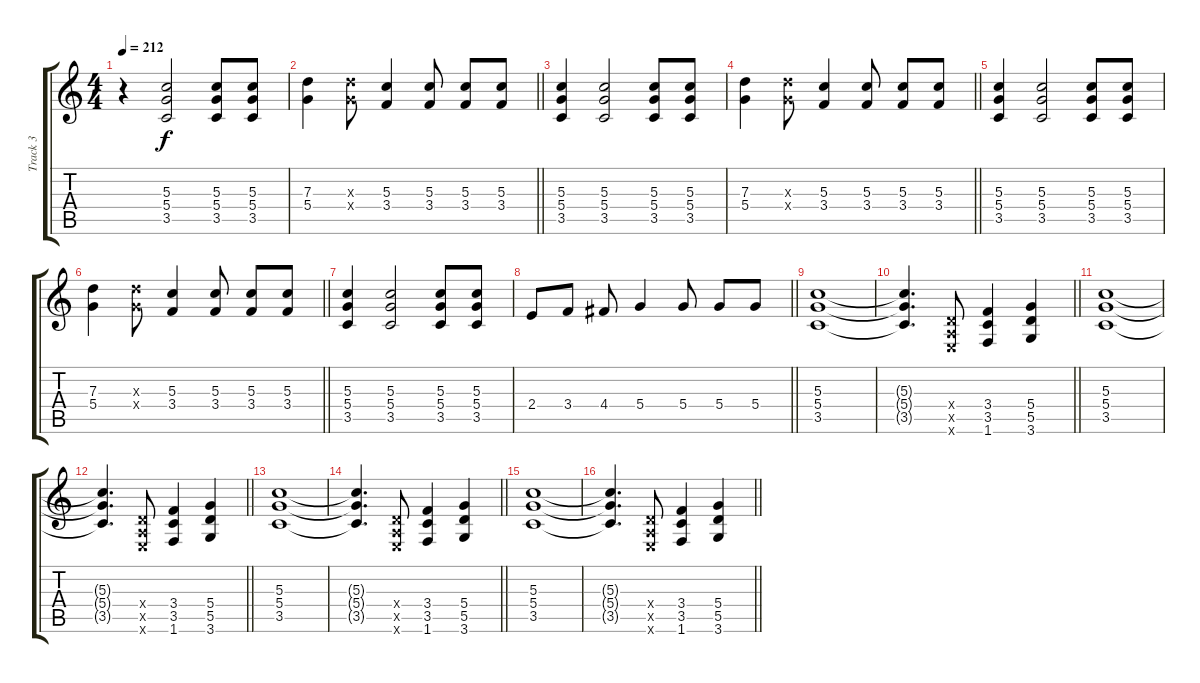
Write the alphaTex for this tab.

\track ("Track 3" "Track 3") {instrument distortionguitar}
\staff {score tabs}
\tuning (E4 B3 G3 D3 A2 E2) {hide}
\ts (4 4)
\tempo 212
\clef g2
\ks c
r.4{dy f} (5.3 5.4 3.5).2 (5.3 5.4 3.5).8 (5.3 5.4 3.5).8 |
\barLineRight lightlight
(7.3 5.4).4 (7.3{x} 5.4{x}).8 (5.3 3.4).4 (5.3 3.4).8 (5.3 3.4).8 (5.3 3.4).8 |
(5.3 5.4 3.5).4 (5.3 5.4 3.5).2 (5.3 5.4 3.5).8 (5.3 5.4 3.5).8 |
\barLineRight lightlight
(7.3 5.4).4 (7.3{x} 5.4{x}).8 (5.3 3.4).4 (5.3 3.4).8 (5.3 3.4).8 (5.3 3.4).8 |
(5.3 5.4 3.5).4 (5.3 5.4 3.5).2 (5.3 5.4 3.5).8 (5.3 5.4 3.5).8 |
\barLineRight lightlight
(7.3 5.4).4 (7.3{x} 5.4{x}).8 (5.3 3.4).4 (5.3 3.4).8 (5.3 3.4).8 (5.3 3.4).8 |
(5.3 5.4 3.5).4 (5.3 5.4 3.5).2 (5.3 5.4 3.5).8 (5.3 5.4 3.5).8 |
\barLineRight lightlight
2.4.8 3.4.8 4.4.8 5.4.4 5.4.8 5.4.8 5.4.8 |
(5.3 5.4 3.5).1 |
\barLineRight lightlight
(5.3{t} 5.4{t} 3.5{t}).4{d} (0.4{x} 0.5{x} 0.6{x}).8 (3.4 3.5 1.6).4 (5.4 5.5 3.6).4 |
(5.3 5.4 3.5).1 |
\barLineRight lightlight
(5.3{t} 5.4{t} 3.5{t}).4{d} (0.4{x} 0.5{x} 0.6{x}).8 (3.4 3.5 1.6).4 (5.4 5.5 3.6).4 |
(5.3 5.4 3.5).1 |
\barLineRight lightlight
(5.3{t} 5.4{t} 3.5{t}).4{d} (0.4{x} 0.5{x} 0.6{x}).8 (3.4 3.5 1.6).4 (5.4 5.5 3.6).4 |
(5.3 5.4 3.5).1 |
\barLineRight lightlight
(5.3{t} 5.4{t} 3.5{t}).4{d} (0.4{x} 0.5{x} 0.6{x}).8 (3.4 3.5 1.6).4 (5.4 5.5 3.6).4
